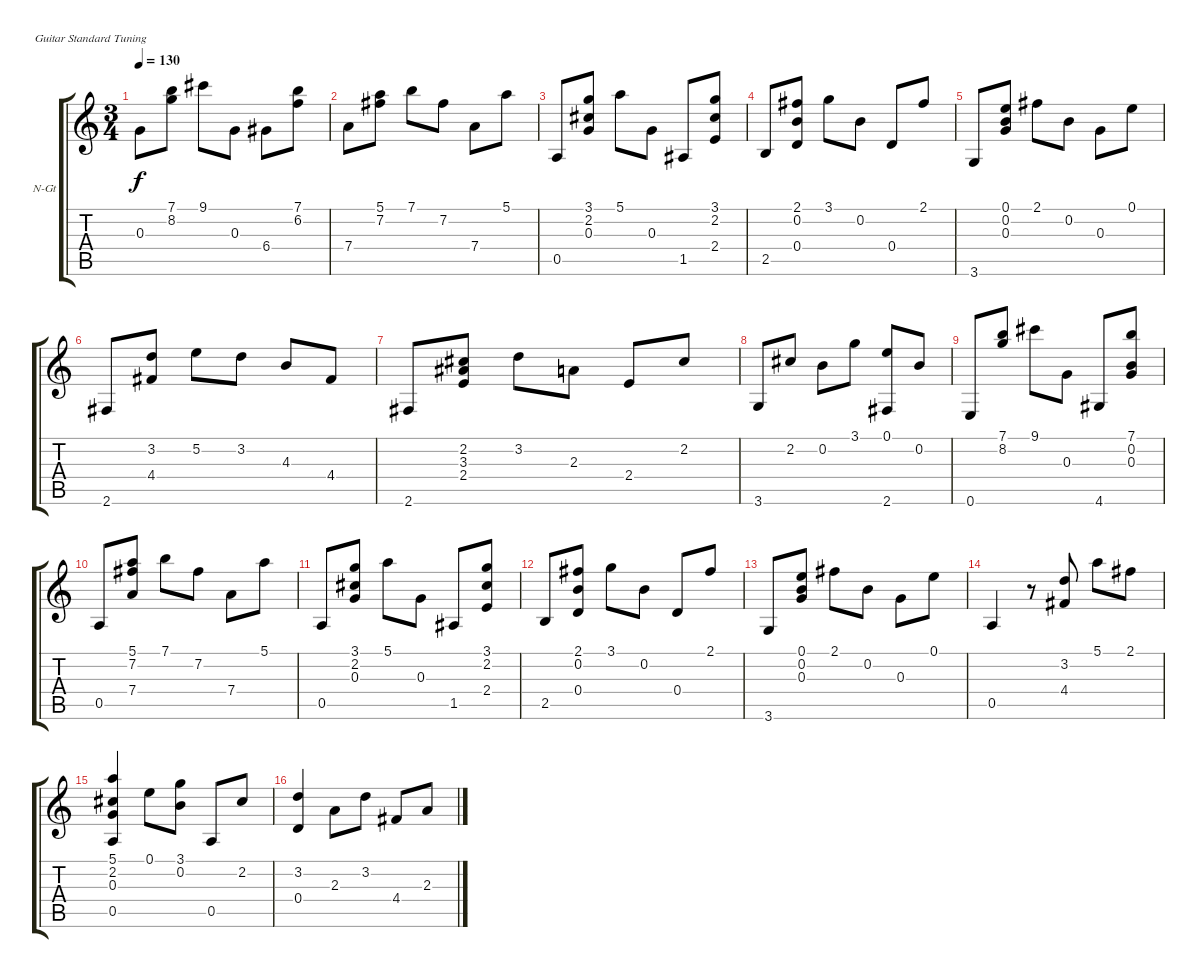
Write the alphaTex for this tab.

\bracketExtendMode groupsimilarinstruments
\firstSystemTrackNameOrientation horizontal
\otherSystemsTrackNameOrientation horizontal
\track ("Pista 1" "N-Gt") {instrument acousticguitarnylon}
\staff {score tabs}
\tuning (E4 B3 G3 D3 A2 E2)
\ts (3 4)
\tempo 130
\clef g2
\ks c
0.3.8{dy f} (7.1 8.2).8 9.1.8 0.3.8 6.4.8 (7.1 6.2).8 |
7.4.8 (5.1 7.2).8 7.1.8 7.2.8 7.4.8 5.1.8 |
0.5.8 (3.1 2.2 0.3).8 5.1.8 0.3.8 1.5.8 (3.1 2.2 2.4).8 |
2.5.8 (2.1 0.2 0.4).8 3.1.8 0.2.8 0.4.8 2.1.8 |
3.6.8 (0.1 0.2 0.3).8 2.1.8 0.2.8 0.3.8 0.1.8 |
2.6.8 (3.2 4.4).8 5.2.8 3.2.8 4.3.8 4.4.8 |
2.6.8 (2.2 3.3 2.4).8 3.2.8 2.3.8 2.4.8 2.2.8 |
3.6.8 2.2.8 0.2.8 3.1.8 (0.1 2.6).8 0.2.8 |
0.6.8 (7.1 8.2).8 9.1.8 0.3.8 4.6.8 (7.1 0.2 0.3).8 |
0.5.8 (5.1 7.2 7.4).8 7.1.8 7.2.8 7.4.8 5.1.8 |
0.5.8 (3.1 2.2 0.3).8 5.1.8 0.3.8 1.5.8 (3.1 2.2 2.4).8 |
2.5.8 (2.1 0.2 0.4).8 3.1.8 0.2.8 0.4.8 2.1.8 |
3.6.8 (0.1 0.2 0.3).8 2.1.8 0.2.8 0.3.8 0.1.8 |
0.5.4 r.8 (3.2 4.4).8 5.1.8 2.1.8 |
(5.1 2.2 0.3 0.5).4 0.1.8 (3.1 0.2).8 0.5.8 2.2.8 |
(3.2 0.4).4 2.3.8 3.2.8 4.4.8 2.3.8
